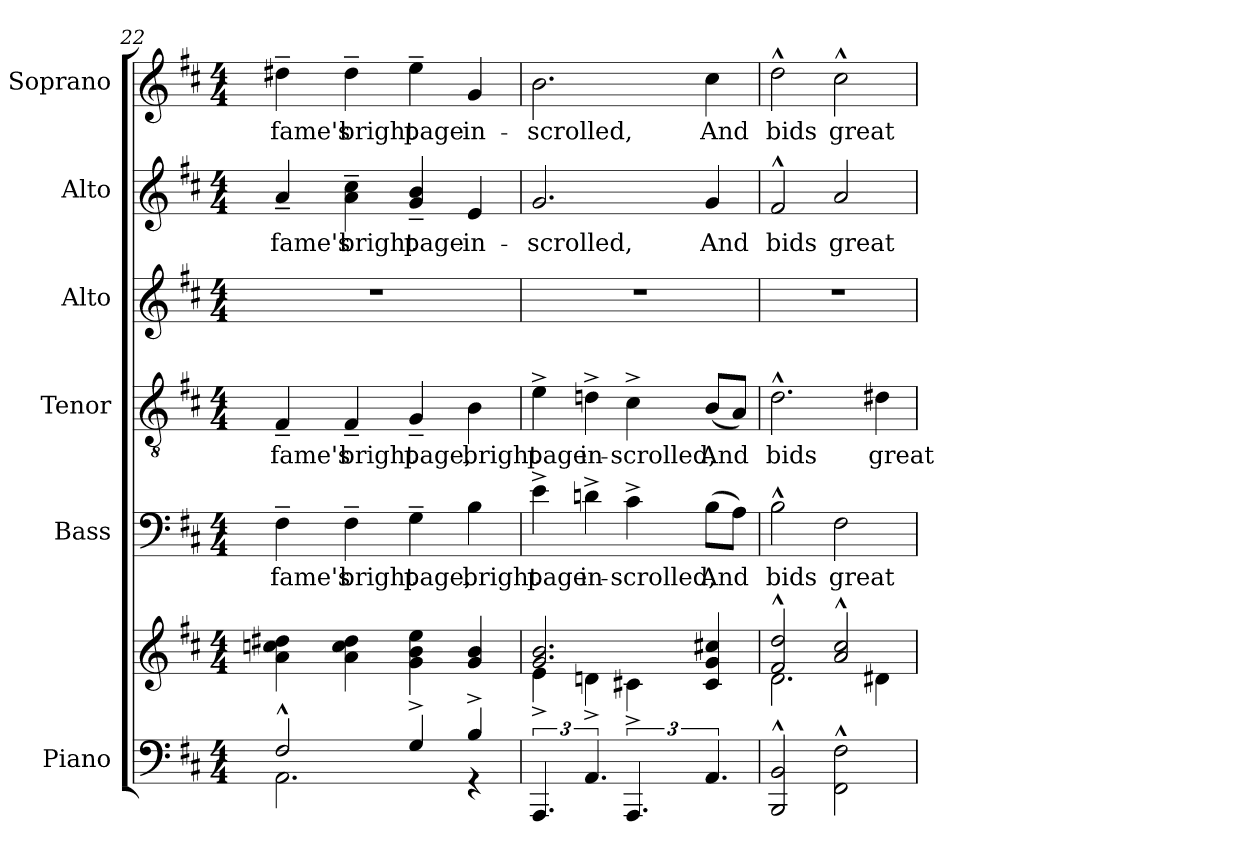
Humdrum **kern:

**kern	**kern	**kern	**text	**kern	**text	**kern	**kern	**text	**kern	**text
*part6	*part6	*part5	*part5	*part4	*part4	*part3	*part2	*part2	*part1	*part1
*staff7	*staff6	*staff5	*staff5	*staff4	*staff4	*staff3	*staff2	*staff2	*staff1	*staff1
*I"Piano	*	*I"Bass	*	*I"Tenor	*	*I"Alto	*I"Alto	*	*I"Soprano	*
*I'Pno.	*	*I'B.	*	*I'T.	*	*I'A.	*I'A.	*	*I'S.	*
!!LO:PB:g=z
*clefF4	*clefG2	*clefF4	*	*clefGv2	*	*clefG2	*clefG2	*	*clefG2	*
*	*	*	*	*ITrd7c12	*	*	*	*	*	*
*k[f#c#]	*k[f#c#]	*k[f#c#]	*	*k[f#c#]	*	*k[f#c#]	*k[f#c#]	*	*k[f#c#]	*
*D:	*D:	*D:	*	*D:	*	*D:	*D:	*	*D:	*
*M4/4	*M4/4	*M4/4	*	*M4/4	*	*M4/4	*M4/4	*	*M4/4	*
=22	=22	=22	=22	=22	=22	=22	=22	=22	=22	=22
*^	*	*	*	*	*	*	*	*	*	*
!	!	!	!	!LO:LY:b:color=#000000	!	!	!	!	!	!	!
!	!	!	!	!	!	!LO:LY:b:color=#000000	!	!	!	!	!
!	!	!	!	!	!	!	!	!	!LO:LY:b:color=#000000	!	!
!	!	!	!	!	!	!	!	!	!	!	!LO:LY:b:color=#000000
2F#^^i/	2.AAi\	4ai\ 4ccni 4dd#Xi	4F#~i\	fame's	4FF#~i/	fame's	1r	4a~i/	fame's	4dd#X~i\	fame's
!	!	!	!	!LO:LY:b:color=#000000	!	!	!	!	!	!	!
!	!	!	!	!	!	!LO:LY:b:color=#000000	!	!	!	!	!
!	!	!	!	!	!	!	!	!	!LO:LY:b:color=#000000	!	!
!	!	!	!	!	!	!	!	!	!	!	!LO:LY:b:color=#000000
.	.	4ai\ 4cci 4dd#i	4F#~i\	bright	4FF#~i/	bright	.	4ai\~ 4cc#i~	bright	4dd#~i\	bright
!	!	!	!	!LO:LY:b:color=#000000	!	!	!	!	!	!	!
!	!	!	!	!	!	!LO:LY:b:color=#000000	!	!	!	!	!
!	!	!	!	!	!	!	!	!	!LO:LY:b:color=#000000	!	!
!	!	!	!	!	!	!	!	!	!	!	!LO:LY:b:color=#000000
4G^i/	.	4gi\ 4bi 4eei	4G~i\	page,	4GG~i/	page,	.	4gi/~ 4bi~	page	4ee~i\	page
!	!	!	!	!LO:LY:b:color=#000000	!	!	!	!	!	!	!
!	!	!	!	!	!	!LO:LY:b:color=#000000	!	!	!	!	!
!	!	!	!	!	!	!	!	!	!LO:LY:b:color=#000000	!	!
!	!	!	!	!	!	!	!	!	!	!	!LO:LY:b:color=#000000
4B^i/	4r	4gi/ 4bi	4Bi\	bright	4BBi\	bright	.	4ei/	in-	4gi/	in-
*v	*v	*	*	*	*	*	*	*	*	*	*
=23	=23	=23	=23	=23	=23	=23	=23	=23	=23	=23
*	*^	*	*	*	*	*	*	*	*	*
*^	*	*	*	*	*	*	*	*	*	*	*
!	!	!	!	!	!LO:LY:b:color=#000000	!	!	!	!	!	!	!
*v	*v	*	*	*	*	*	*	*	*	*	*	*
*^	*	*	*	*	*	*	*	*	*	*	*
!	!	!	!	!	!	!	!LO:LY:b:color=#000000	!	!	!	!	!
*v	*v	*	*	*	*	*	*	*	*	*	*	*
*^	*	*	*	*	*	*	*	*	*	*	*
!	!	!	!	!	!	!	!	!	!	!LO:LY:b:color=#000000	!	!
*v	*v	*	*	*	*	*	*	*	*	*	*	*
*^	*	*	*	*	*	*	*	*	*	*	*
!	!	!	!	!	!	!	!	!	!	!	!	!LO:LY:b:color=#000000
*v	*v	*	*	*	*	*	*	*	*	*	*	*
6.AAAi/	2.gi/ 2.bi	4e^i\	4e^i\	page	4E^i\	page	1r	2.gi/	-scrolled,	2.bi\	-scrolled,
!	!	!	!	!LO:LY:b:color=#000000	!	!	!	!	!	!	!
!	!	!	!	!	!	!LO:LY:b:color=#000000	!	!	!	!	!
6.AAi/	.	4dn^i\	4dn^i\	in-	4Dn^i\	in-	.	.	.	.	.
!	!	!	!	!LO:LY:b:color=#000000	!	!	!	!	!	!	!
!	!	!	!	!	!	!LO:LY:b:color=#000000	!	!	!	!	!
6.AAAi/	.	4c#X^i\	4c#^i\	-scrolled,	4C#^i\	-scrolled,	.	.	.	.	.
!	!	!	!	!LO:LY:b:color=#000000	!	!	!	!	!	!	!
!	!	!	!	!	!	!LO:LY:b:color=#000000	!	!	!	!	!
!	!	!	!	!	!	!	!	!	!LO:LY:b:color=#000000	!	!
!	!	!	!	!	!	!	!	!	!	!	!LO:LY:b:color=#000000
6.AAi/	4c#i/ 4gi 4cc#Xi	4ryy	(8Bi\L	And	(8BBi/L	And	.	4gi/	And	4cc#i\	And
.	.	.	8Ai\J)	.	8AAi/J)	.	.	.	.	.	.
=24	=24	=24	=24	=24	=24	=24	=24	=24	=24	=24	=24
!	!	!	!	!LO:LY:b:color=#000000	!	!	!	!	!	!	!
!	!	!	!	!	!	!LO:LY:b:color=#000000	!	!	!	!	!
!	!	!	!	!	!	!	!	!	!LO:LY:b:color=#000000	!	!
!	!	!	!	!	!	!	!	!	!	!	!LO:LY:b:color=#000000
2BBBi/^^ 2BBi^^	2f#i/^^ 2ddi^^	2.di\	2B^^i\	bids	2.D^^i\	bids	1r	2f#^^i/	bids	2dd^^i\	bids
!	!	!	!	!LO:LY:b:color=#000000	!	!	!	!	!	!	!
!	!	!	!	!	!	!	!	!	!LO:LY:b:color=#000000	!	!
!	!	!	!	!	!	!	!	!	!	!	!LO:LY:b:color=#000000
2FF#i\^^ 2F#i^^	2ai/^^ 2cc#i^^	.	2F#i\	great	.	.	.	2ai/	great	2cc#^^i\	great
!	!	!	!	!	!	!LO:LY:b:color=#000000	!	!	!	!	!
.	.	4d#Xi\	.	.	4D#Xi\	great	.	.	.	.	.
*	*v	*v	*	*	*	*	*	*	*	*	*
=	=	=	=	=	=	=	=	=	=	=
*-	*-	*-	*-	*-	*-	*-	*-	*-	*-	*-
